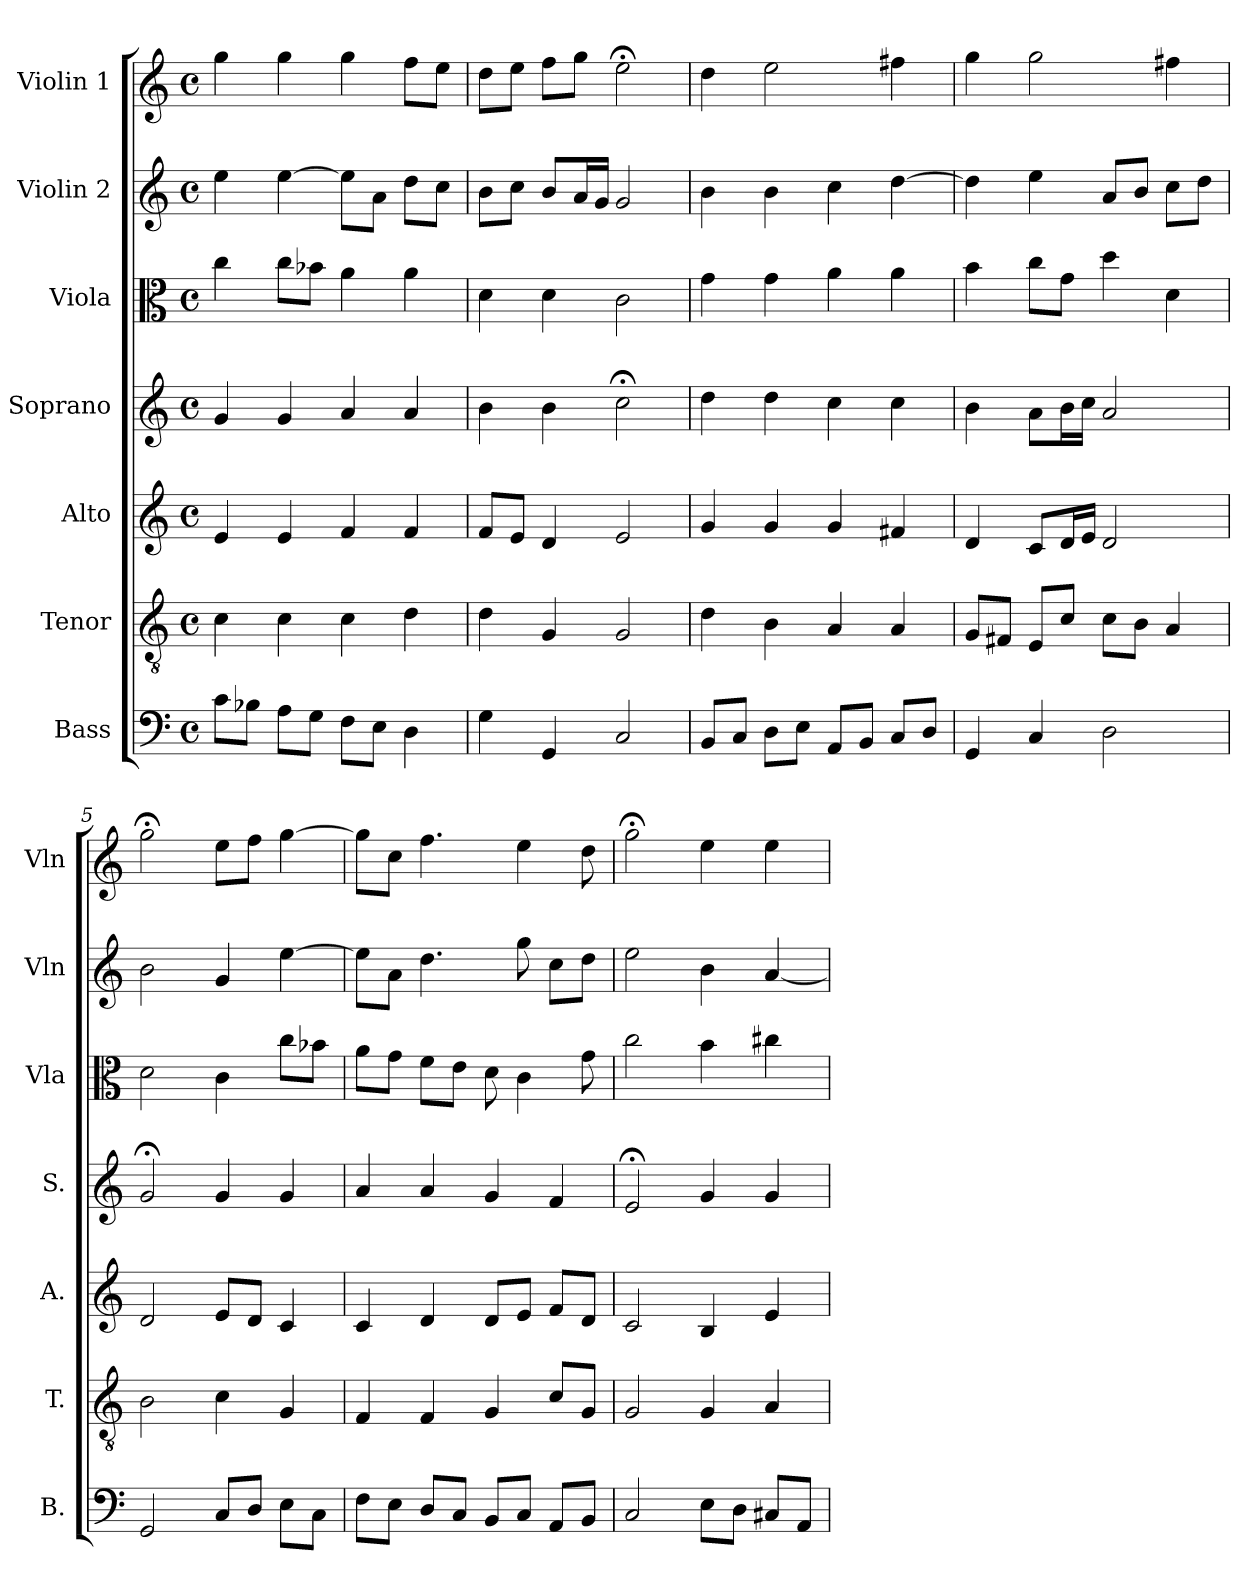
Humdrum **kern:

**kern	**kern	**kern	**kern	**kern	**kern	**kern
*part7	*part6	*part5	*part4	*part3	*part2	*part1
*staff7	*staff6	*staff5	*staff4	*staff3	*staff2	*staff1
*I"Bass	*I"Tenor	*I"Alto	*I"Soprano	*I"Viola	*I"Violin 2	*I"Violin 1
*I'B.	*I'T.	*I'A.	*I'S.	*I'Vla	*I'Vln	*I'Vln
*clefF4	*clefGv2	*clefG2	*clefG2	*clefC3	*clefG2	*clefG2
*k[]	*k[]	*k[]	*k[]	*k[]	*k[]	*k[]
*C:	*C:	*C:	*C:	*C:	*C:	*C:
*M4/4	*M4/4	*M4/4	*M4/4	*M4/4	*M4/4	*M4/4
*met(c)	*met(c)	*met(c)	*met(c)	*met(c)	*met(c)	*met(c)
=1	=1	=1	=1	=1	=1	=1
8c\L	4c\	4e/	4g/	4cc\	4ee\	4gg\
8B-X\J	.	.	.	.	.	.
8A\L	4c\	4e/	4g/	8cc\L	[4ee\	4gg\
8G\J	.	.	.	8b-X\J	.	.
8F\L	4c\	4f/	4a/	4a\	8ee\L]	4gg\
8E\J	.	.	.	.	8a\J	.
4D\	4d\	4f/	4a/	4a\	8dd\L	8ff\L
.	.	.	.	.	8cc\J	8ee\J
=2	=2	=2	=2	=2	=2	=2
4G\	4d\	8f/L	4b\	4d\	8b\L	8dd\L
.	.	8e/J	.	.	8cc\J	8ee\J
4GG/	4G/	4d/	4b\	4d\	8b/L	8ff\L
.	.	.	.	.	16a/L	8gg\J
.	.	.	.	.	16g/JJ	.
2C/	2G/	2e/	2cc;<\	2c\	2g/	2ee;<\
=3	=3	=3	=3	=3	=3	=3
8BB/L	4d\	4g/	4dd\	4g\	4b\	4dd\
8C/J	.	.	.	.	.	.
8D\L	4B\	4g/	4dd\	4g\	4b\	2ee\
8E\J	.	.	.	.	.	.
8AA/L	4A/	4g/	4cc\	4a\	4cc\	.
8BB/J	.	.	.	.	.	.
8C/L	4A/	4f#X/	4cc\	4a\	[4dd\	4ff#X\
8D/J	.	.	.	.	.	.
=4	=4	=4	=4	=4	=4	=4
4GG/	8G/L	4d/	4b\	4b\	4dd\]	4gg\
.	8F#X/J	.	.	.	.	.
4C/	8E/L	8c/L	8a\L	8cc\L	4ee\	2gg\
.	8c/J	16d/L	16b\L	8g\J	.	.
.	.	16e/JJ	16cc\JJ	.	.	.
2D\	8c\L	2d/	2a/	4dd\	8a/L	.
.	8B\J	.	.	.	8b/J	.
.	4A/	.	.	4d\	8cc\L	4ff#X\
.	.	.	.	.	8dd\J	.
!!LO:LB:g=z
=5	=5	=5	=5	=5	=5	=5
2GG/	2B\	2d/	2g;</	2d\	2b\	2gg;<\
8C/L	4c\	8e/L	4g/	4c\	4g/	8ee\L
8D/J	.	8d/J	.	.	.	8ff\J
8E\L	4G/	4c/	4g/	8cc\L	[4ee\	[4gg\
8C\J	.	.	.	8b-X\J	.	.
=6	=6	=6	=6	=6	=6	=6
8F\L	4F/	4c/	4a/	8a\L	8ee\L]	8gg\L]
8E\J	.	.	.	8g\J	8a\J	8cc\J
8D/L	4F/	4d/	4a/	8f\L	4.dd\	4.ff\
8C/J	.	.	.	8e\J	.	.
8BB/L	4G/	8d/L	4g/	8d\	.	.
8C/J	.	8e/J	.	4c\	8gg\	4ee\
8AA/L	8c/L	8f/L	4f/	.	8cc\L	.
8BB/J	8G/J	8d/J	.	8g\	8dd\J	8dd\
=7	=7	=7	=7	=7	=7	=7
2C/	2G/	2c/	2e;</	2cc\	2ee\	2gg;<\
8E\L	4G/	4B/	4g/	4b\	4b\	4ee\
8D\J	.	.	.	.	.	.
8C#X/L	4A/	4e/	4g/	4cc#X\	[4a/	4ee\
8AA/J	.	.	.	.	.	.
=	=	=	=	=	=	=
*-	*-	*-	*-	*-	*-	*-
